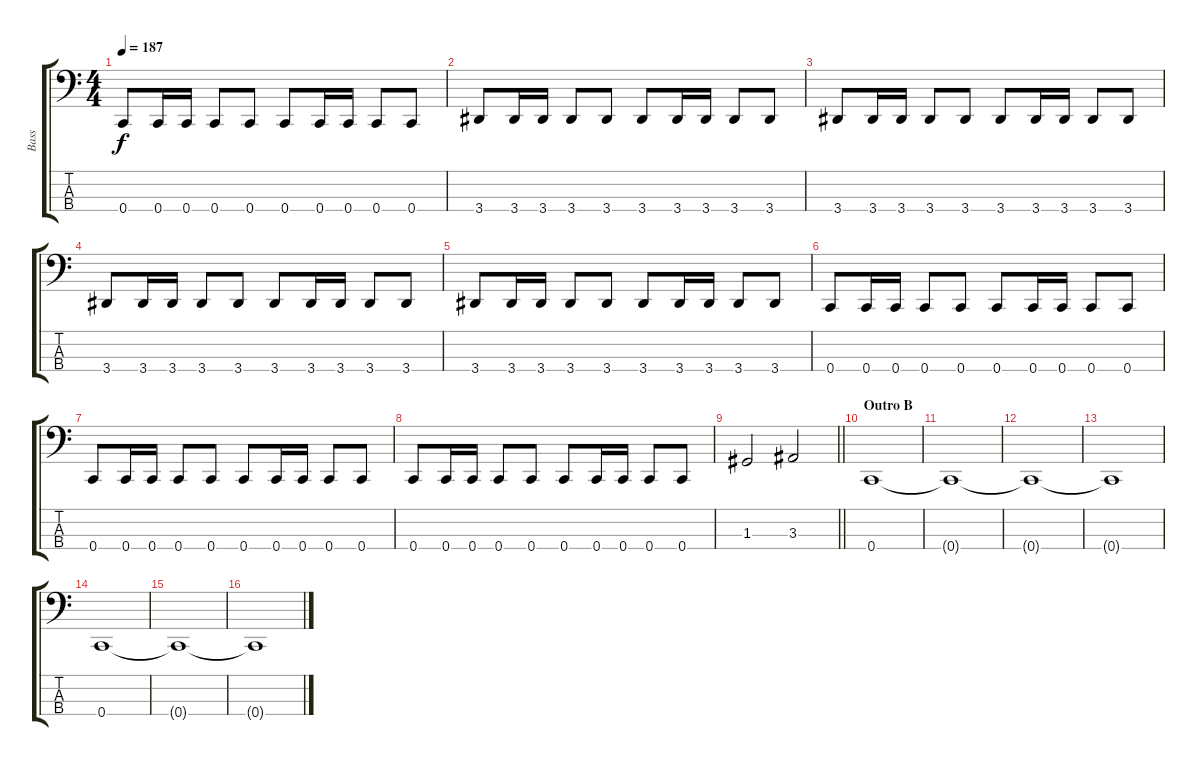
\track ("Bass" "Bass") {instrument electricbassfinger}
\staff {score tabs}
\tuning (F2 C2 G1 C1) {hide}
\ts (4 4)
\tempo 187
\clef f4
\ks c
0.4.8{dy f} 0.4.16 0.4.16 0.4.8 0.4.8 0.4.8 0.4.16 0.4.16 0.4.8 0.4.8 |
3.4.8 3.4.16 3.4.16 3.4.8 3.4.8 3.4.8 3.4.16 3.4.16 3.4.8 3.4.8 |
3.4.8 3.4.16 3.4.16 3.4.8 3.4.8 3.4.8 3.4.16 3.4.16 3.4.8 3.4.8 |
3.4.8 3.4.16 3.4.16 3.4.8 3.4.8 3.4.8 3.4.16 3.4.16 3.4.8 3.4.8 |
3.4.8 3.4.16 3.4.16 3.4.8 3.4.8 3.4.8 3.4.16 3.4.16 3.4.8 3.4.8 |
0.4.8 0.4.16 0.4.16 0.4.8 0.4.8 0.4.8 0.4.16 0.4.16 0.4.8 0.4.8 |
0.4.8 0.4.16 0.4.16 0.4.8 0.4.8 0.4.8 0.4.16 0.4.16 0.4.8 0.4.8 |
0.4.8 0.4.16 0.4.16 0.4.8 0.4.8 0.4.8 0.4.16 0.4.16 0.4.8 0.4.8 |
\barLineRight lightlight
1.3.2 3.3.2 |
\section ("" "Outro B")
0.4.1 |
0.4{t}.1 |
0.4{t}.1 |
0.4{t}.1 |
0.4.1 |
0.4{t}.1 |
0.4{t}.1
